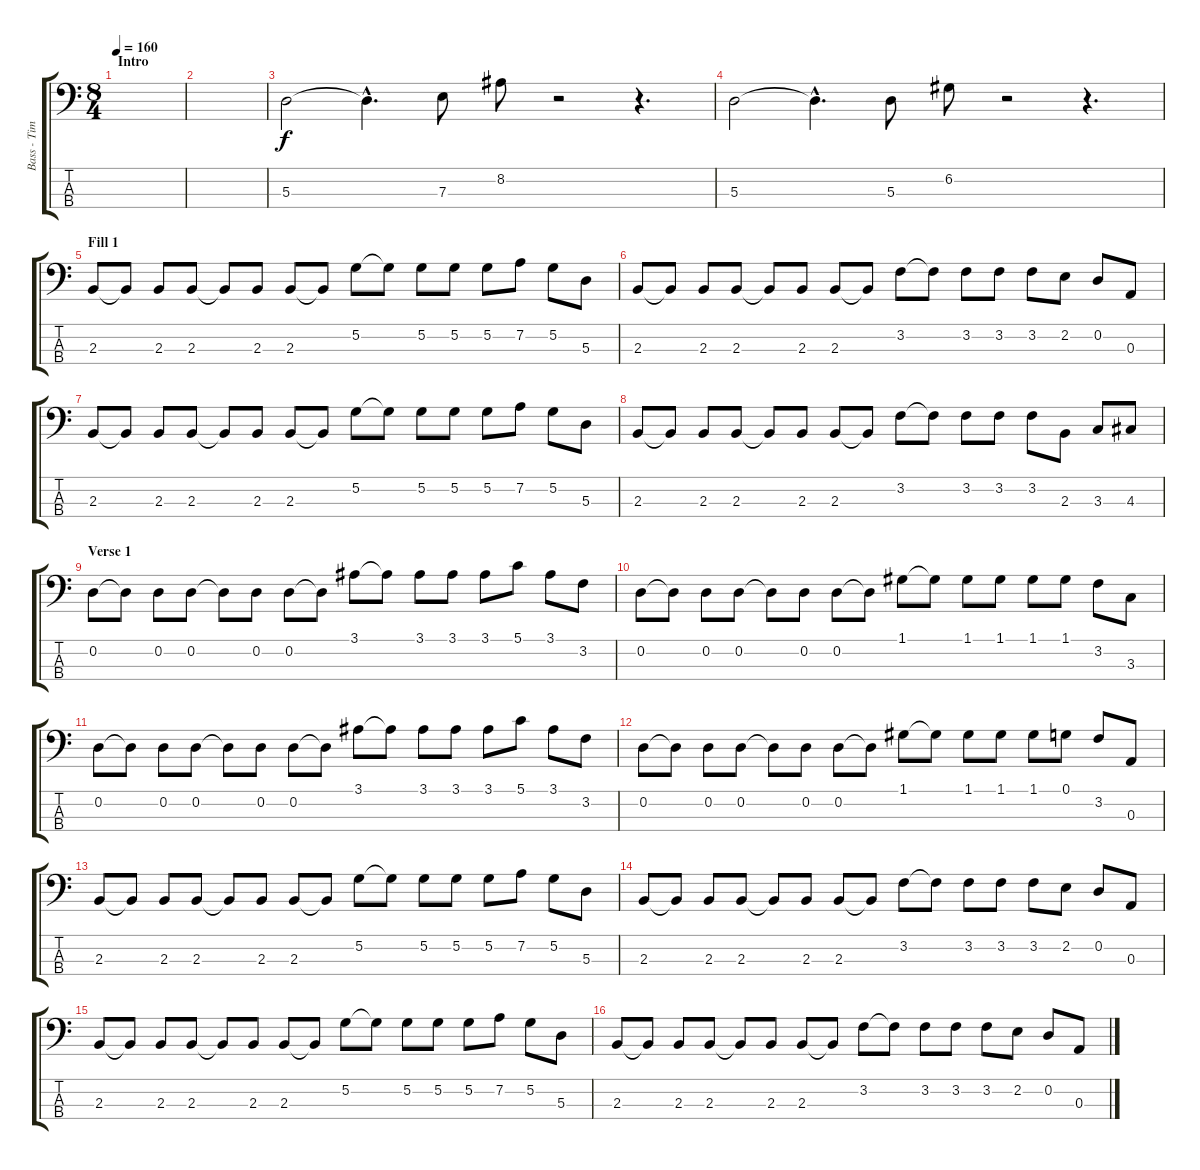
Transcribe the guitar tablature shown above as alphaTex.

\track ("Bass - Timi Hansen" "Bass - Tim") {instrument electricbasspick}
\staff {score tabs}
\tuning (G2 D2 A1 E1) {hide}
\ts (8 4)
\section ("" "Intro")
\tempo 160
\clef f4
\ks c
|
|
5.3.2 5.3{hac t}.4{d} 7.3.8 8.2.8 r.2 r.4{d} |
5.3.2 5.3{hac t}.4{d} 5.3.8 6.2.8 r.2 r.4{d} |
\section ("" "Fill 1")
2.3.8 2.3{t}.8 2.3.8 2.3.8 2.3{t}.8 2.3.8 2.3.8 2.3{t}.8 5.2.8 5.2{t}.8 5.2.8 5.2.8 5.2.8 7.2.8 5.2.8 5.3.8 |
2.3.8 2.3{t}.8 2.3.8 2.3.8 2.3{t}.8 2.3.8 2.3.8 2.3{t}.8 3.2.8 3.2{t}.8 3.2.8 3.2.8 3.2.8 2.2.8 0.2.8 0.3.8 |
2.3.8 2.3{t}.8 2.3.8 2.3.8 2.3{t}.8 2.3.8 2.3.8 2.3{t}.8 5.2.8 5.2{t}.8 5.2.8 5.2.8 5.2.8 7.2.8 5.2.8 5.3.8 |
2.3.8 2.3{t}.8 2.3.8 2.3.8 2.3{t}.8 2.3.8 2.3.8 2.3{t}.8 3.2.8 3.2{t}.8 3.2.8 3.2.8 3.2.8 2.3.8 3.3.8 4.3.8 |
\section ("" "Verse 1")
0.2.8 0.2{t}.8 0.2.8 0.2.8 0.2{t}.8 0.2.8 0.2.8 0.2{t}.8 3.1.8 3.1{t}.8 3.1.8 3.1.8 3.1.8 5.1.8 3.1.8 3.2.8 |
0.2.8 0.2{t}.8 0.2.8 0.2.8 0.2{t}.8 0.2.8 0.2.8 0.2{t}.8 1.1.8 1.1{t}.8 1.1.8 1.1.8 1.1.8 1.1.8 3.2.8 3.3.8 |
0.2.8 0.2{t}.8 0.2.8 0.2.8 0.2{t}.8 0.2.8 0.2.8 0.2{t}.8 3.1.8 3.1{t}.8 3.1.8 3.1.8 3.1.8 5.1.8 3.1.8 3.2.8 |
0.2.8 0.2{t}.8 0.2.8 0.2.8 0.2{t}.8 0.2.8 0.2.8 0.2{t}.8 1.1.8 1.1{t}.8 1.1.8 1.1.8 1.1.8 0.1.8 3.2.8 0.3.8 |
2.3.8 2.3{t}.8 2.3.8 2.3.8 2.3{t}.8 2.3.8 2.3.8 2.3{t}.8 5.2.8 5.2{t}.8 5.2.8 5.2.8 5.2.8 7.2.8 5.2.8 5.3.8 |
2.3.8 2.3{t}.8 2.3.8 2.3.8 2.3{t}.8 2.3.8 2.3.8 2.3{t}.8 3.2.8 3.2{t}.8 3.2.8 3.2.8 3.2.8 2.2.8 0.2.8 0.3.8 |
2.3.8 2.3{t}.8 2.3.8 2.3.8 2.3{t}.8 2.3.8 2.3.8 2.3{t}.8 5.2.8 5.2{t}.8 5.2.8 5.2.8 5.2.8 7.2.8 5.2.8 5.3.8 |
2.3.8 2.3{t}.8 2.3.8 2.3.8 2.3{t}.8 2.3.8 2.3.8 2.3{t}.8 3.2.8 3.2{t}.8 3.2.8 3.2.8 3.2.8 2.2.8 0.2.8 0.3.8
